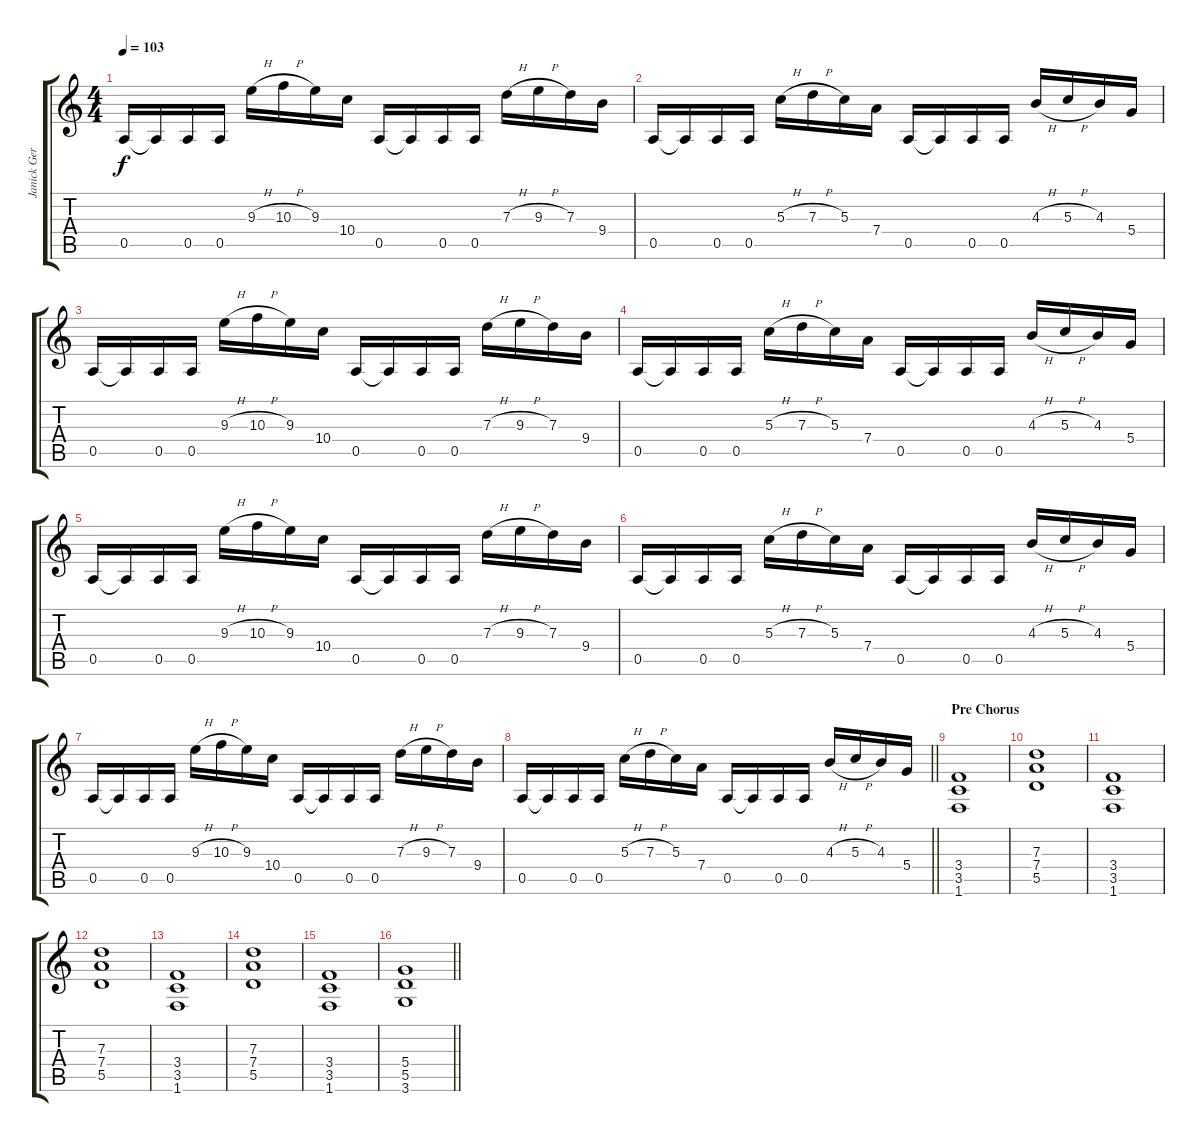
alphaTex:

\track ("Janick Gers" "Janick Ger") {instrument distortionguitar}
\staff {score tabs}
\tuning (E4 B3 G3 D3 A2 E2) {hide}
\ts (4 4)
\tempo 103
\clef g2
\ks c
0.5.16{dy f} 0.5{t}.16 0.5.16 0.5.16 9.3{h}.16 10.3{h}.16 9.3.16 10.4.16 0.5.16 0.5{t}.16 0.5.16 0.5.16 7.3{h}.16 9.3{h}.16 7.3.16 9.4.16 |
0.5.16 0.5{t}.16 0.5.16 0.5.16 5.3{h}.16 7.3{h}.16 5.3.16 7.4.16 0.5.16 0.5{t}.16 0.5.16 0.5.16 4.3{h}.16 5.3{h}.16 4.3.16 5.4.16 |
0.5.16 0.5{t}.16 0.5.16 0.5.16 9.3{h}.16 10.3{h}.16 9.3.16 10.4.16 0.5.16 0.5{t}.16 0.5.16 0.5.16 7.3{h}.16 9.3{h}.16 7.3.16 9.4.16 |
0.5.16 0.5{t}.16 0.5.16 0.5.16 5.3{h}.16 7.3{h}.16 5.3.16 7.4.16 0.5.16 0.5{t}.16 0.5.16 0.5.16 4.3{h}.16 5.3{h}.16 4.3.16 5.4.16 |
0.5.16 0.5{t}.16 0.5.16 0.5.16 9.3{h}.16 10.3{h}.16 9.3.16 10.4.16 0.5.16 0.5{t}.16 0.5.16 0.5.16 7.3{h}.16 9.3{h}.16 7.3.16 9.4.16 |
0.5.16 0.5{t}.16 0.5.16 0.5.16 5.3{h}.16 7.3{h}.16 5.3.16 7.4.16 0.5.16 0.5{t}.16 0.5.16 0.5.16 4.3{h}.16 5.3{h}.16 4.3.16 5.4.16 |
0.5.16 0.5{t}.16 0.5.16 0.5.16 9.3{h}.16 10.3{h}.16 9.3.16 10.4.16 0.5.16 0.5{t}.16 0.5.16 0.5.16 7.3{h}.16 9.3{h}.16 7.3.16 9.4.16 |
\barLineRight lightlight
0.5.16 0.5{t}.16 0.5.16 0.5.16 5.3{h}.16 7.3{h}.16 5.3.16 7.4.16 0.5.16 0.5{t}.16 0.5.16 0.5.16 4.3{h}.16 5.3{h}.16 4.3.16 5.4.16 |
\section ("" "Pre Chorus")
(3.4 3.5 1.6).1{instrument distortionguitar} |
(7.3 7.4 5.5).1 |
(3.4 3.5 1.6).1 |
(7.3 7.4 5.5).1 |
(3.4 3.5 1.6).1 |
(7.3 7.4 5.5).1 |
(3.4 3.5 1.6).1 |
\barLineRight lightlight
(5.4 5.5 3.6).1
